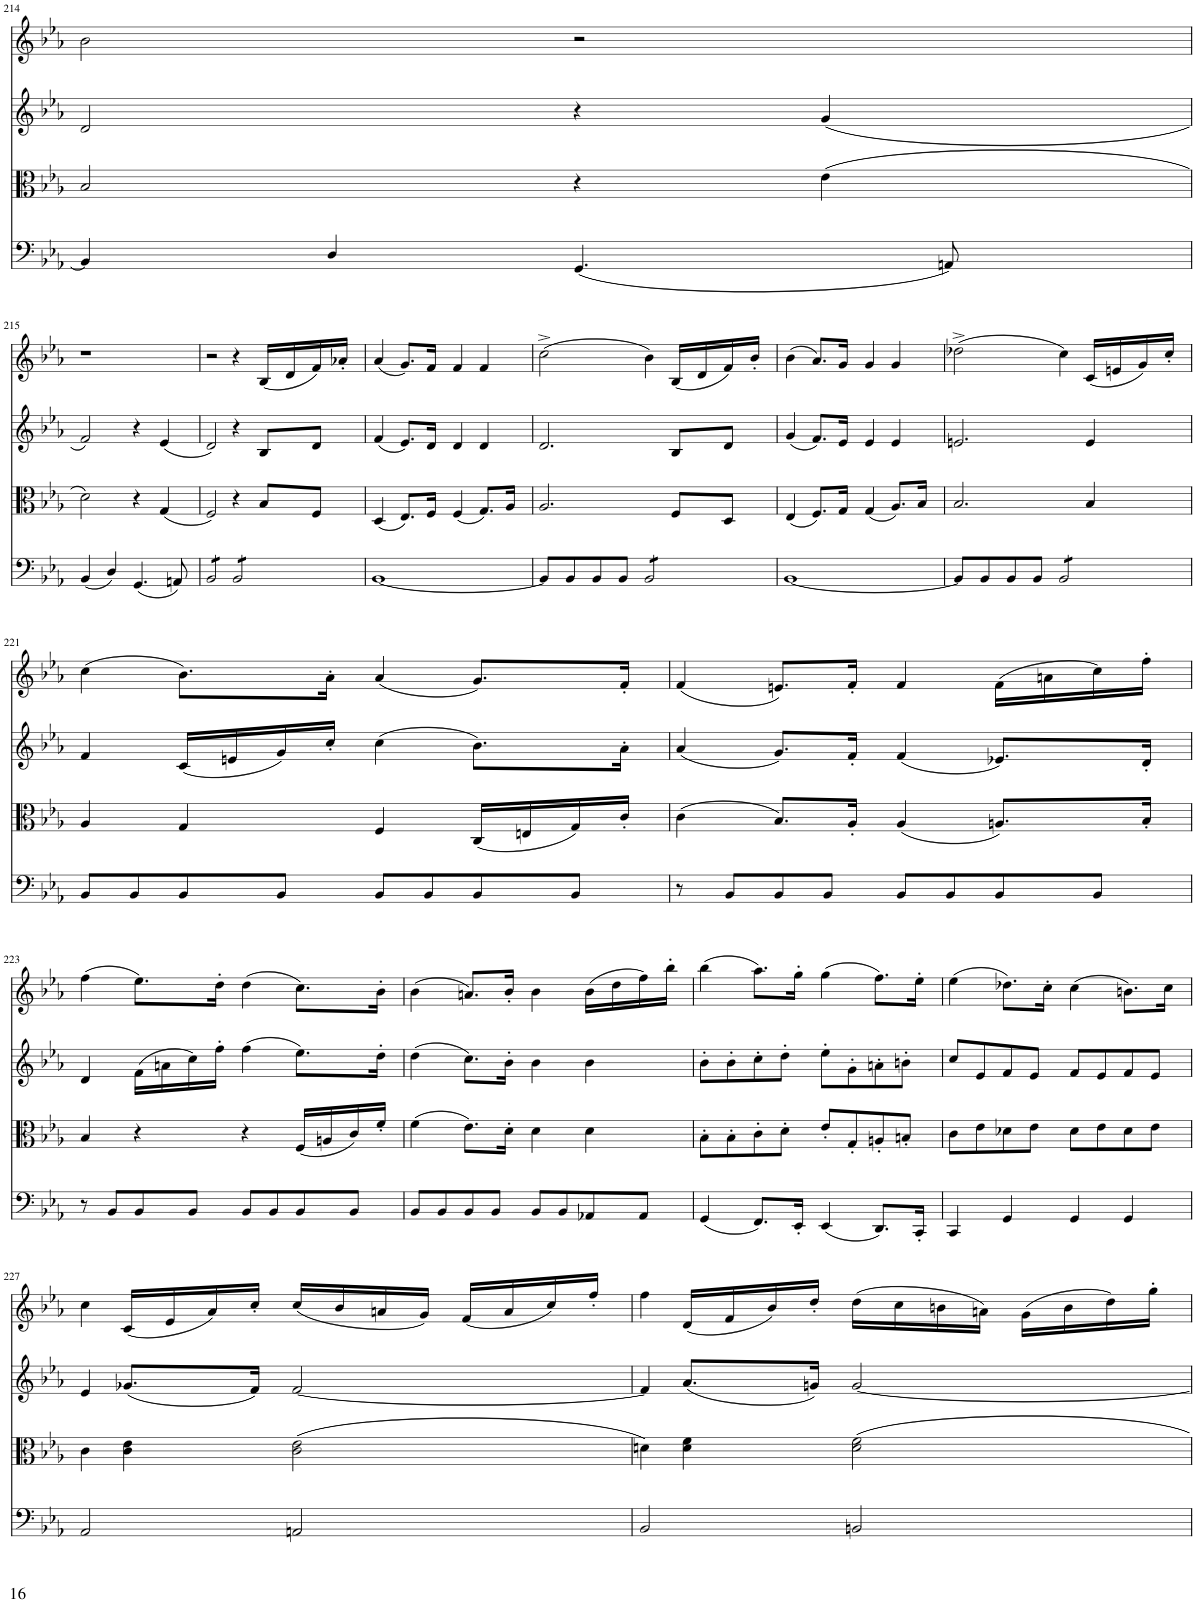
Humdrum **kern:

**kern	**kern	**kern	**kern
*part4	*part3	*part2	*part1
*staff4	*staff3	*staff2	*staff1
*I"Piano	*I"Piano	*I"Piano	*I"Piano
*I'Pno	*I'Pno	*I'Pno	*I'Pno
!!LO:PB:g=z
*clefF4	*clefC3	*clefG2	*clefG2
*k[b-e-a-]	*k[b-e-a-]	*k[b-e-a-]	*k[b-e-a-]
*M4/4	*M4/4	*M4/4	*M4/4
*met(c)	*met(c)	*met(c)	*met(c)
=214	=214	=214	=214
4BB-/]	2B-/	2d/	2b-\
4D/	.	.	.
(4.GG/	4r	4r	2r
.	(4e-\	(4g/	.
8AAn/)	.	.	.
!!LO:LB:g=z
=215	=215	=215	=215
(4BB-/	2d\)	2f/)	1r
4D/)	.	.	.
(4.GG/	4r	4r	.
.	(4G/	(4e-/	.
8AAn/)	.	.	.
=216	=216	=216	=216
*tremolo	*	*	*
8BB-/L	2F/)	2d/)	2r
8BB-/	.	.	.
8BB-/	.	.	.
8BB-/J	.	.	.
8BB-/L	4r	4r	4r
8BB-/	.	.	.
8BB-/	8B-/L	8B-/L	(16B-/LL
.	.	.	16d/
8BB-/J	8F/J	8d/J	16f/)
*Xtremolo	*	*	*
.	.	.	16a-X'/JJ
=217	=217	=217	=217
[1BB-	(4D/	(4f/	(4a-/
.	8.E-/L)	8.e-/L)	8.g/L)
.	16F/Jk	16d/Jk	16f/Jk
.	(4F/	4d/	4f/
.	8.G/L)	4d/	4f/
.	16A-/Jk	.	.
=218	=218	=218	=218
8BB-/L]	2.A-/	2.d/	(2cc^\
8BB-/	.	.	.
8BB-/	.	.	.
8BB-/J	.	.	.
*tremolo	*	*	*
8BB-/L	.	.	4b-\)
8BB-/	.	.	.
8BB-/	8F/L	8B-/L	(16B-/LL
.	.	.	16d/
8BB-/J	8D/J	8d/J	16f/)
*Xtremolo	*	*	*
.	.	.	16b-'/JJ
=219	=219	=219	=219
[1BB-	(4E-/	(4g/	(4b-\
.	8.F/L)	8.f/L)	8.a-/L)
.	16G/Jk	16e-/Jk	16g/Jk
.	(4G/	4e-/	4g/
.	8.A-/L)	4e-/	4g/
.	16B-/Jk	.	.
=220	=220	=220	=220
8BB-/L]	2.B-/	2.en/	(2dd-X^\
8BB-/	.	.	.
8BB-/	.	.	.
8BB-/J	.	.	.
*tremolo	*	*	*
8BB-/L	.	.	4cc\)
8BB-/	.	.	.
8BB-/	4B-/	4e/	(16c/LL
.	.	.	16en/
8BB-/J	.	.	16g/)
*Xtremolo	*	*	*
.	.	.	16cc'/JJ
!!LO:LB:g=z
=221	=221	=221	=221
8BB-/L	4A-/	4f/	(4cc\
8BB-/	.	.	.
8BB-/	4G/	(16c/LL	8.b-\L)
.	.	16en/	.
8BB-/J	.	16g/)	.
.	.	16cc'/JJ	16a-'\Jk
8BB-/L	4F/	(4cc\	(4a-/
8BB-/	.	.	.
8BB-/	(16C/LL	8.b-\L)	8.g/L)
.	16En/	.	.
8BB-/J	16G/)	.	.
.	16c'/JJ	16a-'\Jk	16f'/Jk
=222	=222	=222	=222
8r	(4c\	(4a-/	(4f/
8BB-/L	.	.	.
8BB-/	8.B-/L)	8.g/L)	8.en/L)
8BB-/J	.	.	.
.	16A-'/Jk	16f'/Jk	16f'/Jk
8BB-/L	(4A-/	(4f/	4f/
8BB-/	.	.	.
8BB-/	8.An/L)	8.e-X/L)	(16f\LL
.	.	.	16an\
8BB-/J	.	.	16cc\)
.	16B-'/Jk	16d'/Jk	16ff'\JJ
!!LO:LB:g=z
=223	=223	=223	=223
8r	4B-/	4d/	(4ff\
8BB-/L	.	.	.
8BB-/	4r	(16f\LL	8.ee-\L)
.	.	16an\	.
8BB-/J	.	16cc\)	.
.	.	16ff'\JJ	16dd'\Jk
8BB-/L	4r	(4ff\	(4dd\
8BB-/	.	.	.
8BB-/	(16F/LL	8.ee-\L)	8.cc\L)
.	16An/	.	.
8BB-/J	16c/)	.	.
.	16f'/JJ	16dd'\Jk	16b-'\Jk
=224	=224	=224	=224
8BB-/L	(4f\	(4dd\	(4b-\
8BB-/	.	.	.
8BB-/	8.e-\L)	8.cc\L)	8.an/L)
8BB-/J	.	.	.
.	16d'\Jk	16b-'\Jk	16b-'/Jk
8BB-/L	4d\	4b-\	4b-\
8BB-/	.	.	.
8AA-X/	4d\	4b-\	(16b-\LL
.	.	.	16dd\
8AA-/J	.	.	16ff\)
.	.	.	16bb-'\JJ
=225	=225	=225	=225
(4GG/	8B-'\L	8b-'\L	(4bb-\
.	8B-'\	8b-'\	.
8.FF/L)	8c'\	8cc'\	8.aa-\L)
.	8d'\J	8dd'\J	.
16EE-'/Jk	.	.	16gg'\Jk
(4EE-/	8e-'/L	8ee-'\L	(4gg\
.	8G'/	8g'\	.
8.DD/L)	8An'/	8an'\	8.ff\L)
.	8Bn'/J	8bn'\J	.
16CC'/Jk	.	.	16ee-'\Jk
=226	=226	=226	=226
4CC/	8c\L	8cc/L	(4ee-\
.	8e-\	8e-/	.
4GG/	8d-X\	8f/	8.dd-X\L)
.	8e-\J	8e-/J	.
.	.	.	16cc'\Jk
4GG/	8d-\L	8f/L	(4cc\
.	8e-\	8e-/	.
4GG/	8d-\	8f/	8.bn\L)
.	8e-\J	8e-/J	.
.	.	.	16cc\Jk
!!LO:LB:g=z
=227	=227	=227	=227
2AA-/	4c\	4e-/	4cc\
.	4c\ 4e-\	(8.g-X/L	(16c/LL
.	.	.	16e-/
.	.	.	16a-/)
.	.	16f/Jk)	16cc'/JJ
2AAn/	(2c\ 2e-\	[2f/	(16cc/LL
.	.	.	16b-/
.	.	.	16an/
.	.	.	16g/JJ)
.	.	.	(16f/LL
.	.	.	16a/
.	.	.	16cc/)
.	.	.	16ff'/JJ
=228	=228	=228	=228
2BB-/	4dn\)	4f/]	4ff\
.	4d\ 4f\	(8.a-/L	(16d/LL
.	.	.	16f/
.	.	.	16b-/)
.	.	16gn/Jk)	16dd'/JJ
2BBn/	2d\ 2f\	[2g/	(16dd\LL
.	.	.	16cc\
.	.	.	16bn\
.	.	.	16an\JJ)
.	.	.	(16g\LL
.	.	.	16b\
.	.	.	16dd\)
.	.	.	16gg'\JJ
=	=	=	=
*-	*-	*-	*-
